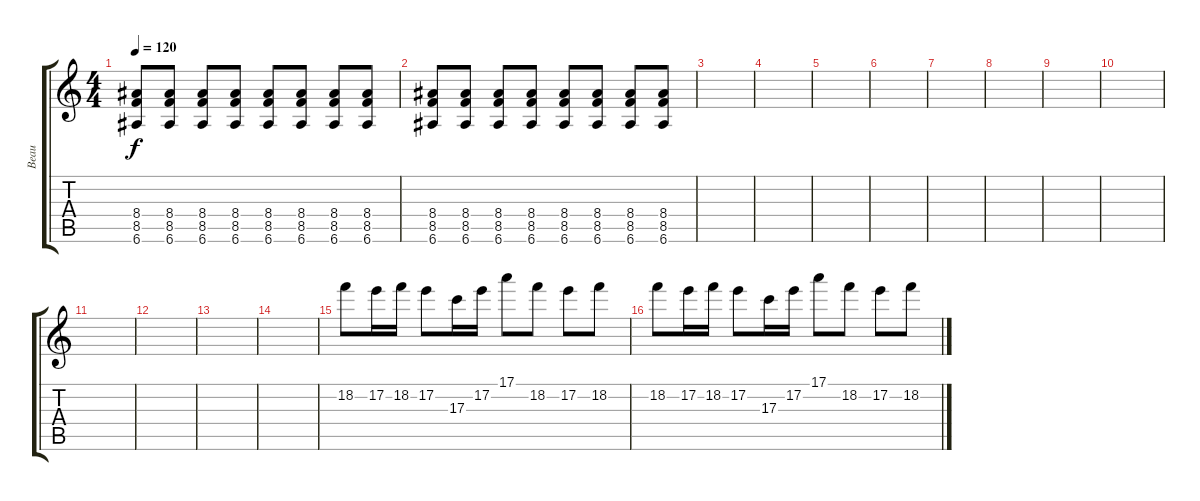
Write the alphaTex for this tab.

\track ("Beau" "Beau") {instrument distortionguitar}
\staff {score tabs}
\tuning (E4 B3 G3 D3 A2 E2) {hide}
\ts (4 4)
\tempo 120
\clef g2
\ks c
(8.4 8.5 6.6).8{dy f} (8.4 8.5 6.6).8 (8.4 8.5 6.6).8 (8.4 8.5 6.6).8 (8.4 8.5 6.6).8 (8.4 8.5 6.6).8 (8.4 8.5 6.6).8 (8.4 8.5 6.6).8 |
(8.4 8.5 6.6).8 (8.4 8.5 6.6).8 (8.4 8.5 6.6).8 (8.4 8.5 6.6).8 (8.4 8.5 6.6).8 (8.4 8.5 6.6).8 (8.4 8.5 6.6).8 (8.4 8.5 6.6).8 |
|
|
|
|
|
|
|
|
|
|
|
|
18.2.8 17.2.16 18.2.16 17.2.8 17.3.16 17.2.16 17.1.8 18.2.8 17.2.8 18.2.8 |
18.2.8 17.2.16 18.2.16 17.2.8 17.3.16 17.2.16 17.1.8 18.2.8 17.2.8 18.2.8
